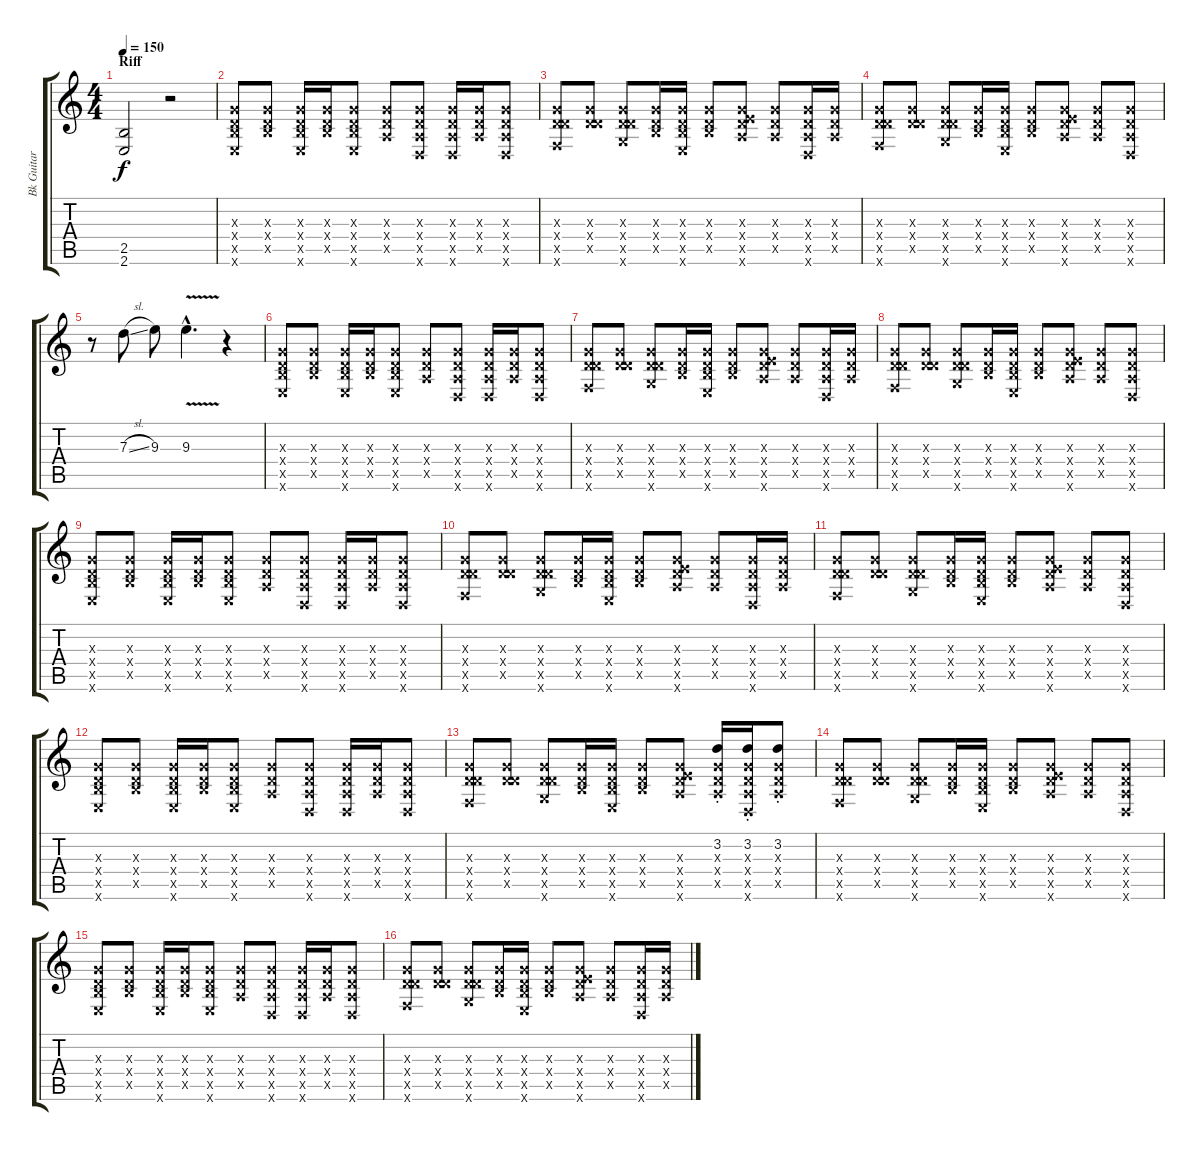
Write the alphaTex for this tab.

\track ("Bk Guitar " "Bk Guitar ") {instrument overdrivenguitar}
\staff {score tabs}
\tuning (E4 B3 G3 D3 A2 D2) {hide}
\ts (4 4)
\section ("" "Riff")
\tempo 150
\clef g2
\ks c
(2.5 2.6).2{dy f volume 12} r.2 |
(0.3{x} 0.4{x} 2.5{x} 2.6{x}).8{volume 16} (0.3{x} 0.4{x} 2.5{x}).8 (0.3{x} 0.4{x} 2.5{x} 2.6{x}).16 (0.3{x} 0.4{x} 2.5{x}).16 (0.3{x} 0.4{x} 2.5{x} 2.6{x}).8 (0.3{x} 0.4{x} 0.5{x}).8 (0.3{x} 0.4{x} 0.5{x} 0.6{x}).8 (0.3{x} 0.4{x} 0.5{x} 0.6{x}).16 (0.3{x} 0.4{x} 0.5{x}).16 (0.3{x} 0.4{x} 0.5{x} 0.6{x}).8 |
(0.3{x} 0.4{x} 5.5{x} 3.6{x}).8 (0.3{x} 0.4{x} 5.5{x}).8 (0.3{x} 0.4{x} 5.5{x} 5.6{x}).8 (0.3{x} 0.4{x} 2.5{x}).16 (0.3{x} 0.4{x} 2.5{x} 2.6{x}).16 (0.3{x} 0.4{x} 2.5{x}).8 (0.3{x} 0.4{x} 7.5{x} 7.6{x}).8 (0.3{x} 0.4{x} 0.5{x}).8 (0.3{x} 0.4{x} 0.5{x} 0.6{x}).16 (0.3{x} 0.4{x} 0.5{x}).16 |
(0.3{x} 0.4{x} 5.5{x} 3.6{x}).8 (0.3{x} 0.4{x} 5.5{x}).8 (0.3{x} 0.4{x} 5.5{x} 5.6{x}).8 (0.3{x} 0.4{x} 2.5{x}).16 (0.3{x} 0.4{x} 2.5{x} 2.6{x}).16 (0.3{x} 0.4{x} 2.5{x}).8 (0.3{x} 0.4{x} 7.5{x} 7.6{x}).8 (0.3{x} 0.4{x} 0.5{x}).8 (0.3{x} 0.4{x} 0.5{x} 0.6{x}).8 |
r.8 7.3{sl}.8 9.3.8 9.3{v hac}.4{d} r.4 |
(0.3{x} 0.4{x} 2.5{x} 2.6{x}).8 (0.3{x} 0.4{x} 2.5{x}).8 (0.3{x} 0.4{x} 2.5{x} 2.6{x}).16 (0.3{x} 0.4{x} 2.5{x}).16 (0.3{x} 0.4{x} 2.5{x} 2.6{x}).8 (0.3{x} 0.4{x} 0.5{x}).8 (0.3{x} 0.4{x} 0.5{x} 0.6{x}).8 (0.3{x} 0.4{x} 0.5{x} 0.6{x}).16 (0.3{x} 0.4{x} 0.5{x}).16 (0.3{x} 0.4{x} 0.5{x} 0.6{x}).8 |
(0.3{x} 0.4{x} 5.5{x} 3.6{x}).8 (0.3{x} 0.4{x} 5.5{x}).8 (0.3{x} 0.4{x} 5.5{x} 5.6{x}).8 (0.3{x} 0.4{x} 2.5{x}).16 (0.3{x} 0.4{x} 2.5{x} 2.6{x}).16 (0.3{x} 0.4{x} 2.5{x}).8 (0.3{x} 0.4{x} 7.5{x} 7.6{x}).8 (0.3{x} 0.4{x} 0.5{x}).8 (0.3{x} 0.4{x} 0.5{x} 0.6{x}).16 (0.3{x} 0.4{x} 0.5{x}).16 |
(0.3{x} 0.4{x} 5.5{x} 3.6{x}).8 (0.3{x} 0.4{x} 5.5{x}).8 (0.3{x} 0.4{x} 5.5{x} 5.6{x}).8 (0.3{x} 0.4{x} 2.5{x}).16 (0.3{x} 0.4{x} 2.5{x} 2.6{x}).16 (0.3{x} 0.4{x} 2.5{x}).8 (0.3{x} 0.4{x} 7.5{x} 7.6{x}).8 (0.3{x} 0.4{x} 0.5{x}).8 (0.3{x} 0.4{x} 0.5{x} 0.6{x}).8 |
(0.3{x} 0.4{x} 2.5{x} 2.6{x}).8 (0.3{x} 0.4{x} 2.5{x}).8 (0.3{x} 0.4{x} 2.5{x} 2.6{x}).16 (0.3{x} 0.4{x} 2.5{x}).16 (0.3{x} 0.4{x} 2.5{x} 2.6{x}).8 (0.3{x} 0.4{x} 0.5{x}).8 (0.3{x} 0.4{x} 0.5{x} 0.6{x}).8 (0.3{x} 0.4{x} 0.5{x} 0.6{x}).16 (0.3{x} 0.4{x} 0.5{x}).16 (0.3{x} 0.4{x} 0.5{x} 0.6{x}).8 |
(0.3{x} 0.4{x} 5.5{x} 3.6{x}).8 (0.3{x} 0.4{x} 5.5{x}).8 (0.3{x} 0.4{x} 5.5{x} 5.6{x}).8 (0.3{x} 0.4{x} 2.5{x}).16 (0.3{x} 0.4{x} 2.5{x} 2.6{x}).16 (0.3{x} 0.4{x} 2.5{x}).8 (0.3{x} 0.4{x} 7.5{x} 7.6{x}).8 (0.3{x} 0.4{x} 0.5{x}).8 (0.3{x} 0.4{x} 0.5{x} 0.6{x}).16 (0.3{x} 0.4{x} 0.5{x}).16 |
(0.3{x} 0.4{x} 5.5{x} 3.6{x}).8 (0.3{x} 0.4{x} 5.5{x}).8 (0.3{x} 0.4{x} 5.5{x} 5.6{x}).8 (0.3{x} 0.4{x} 2.5{x}).16 (0.3{x} 0.4{x} 2.5{x} 2.6{x}).16 (0.3{x} 0.4{x} 2.5{x}).8 (0.3{x} 0.4{x} 7.5{x} 7.6{x}).8 (0.3{x} 0.4{x} 0.5{x}).8 (0.3{x} 0.4{x} 0.5{x} 0.6{x}).8 |
(0.3{x} 0.4{x} 2.5{x} 2.6{x}).8 (0.3{x} 0.4{x} 2.5{x}).8 (0.3{x} 0.4{x} 2.5{x} 2.6{x}).16 (0.3{x} 0.4{x} 2.5{x}).16 (0.3{x} 0.4{x} 2.5{x} 2.6{x}).8 (0.3{x} 0.4{x} 0.5{x}).8 (0.3{x} 0.4{x} 0.5{x} 0.6{x}).8 (0.3{x} 0.4{x} 0.5{x} 0.6{x}).16 (0.3{x} 0.4{x} 0.5{x}).16 (0.3{x} 0.4{x} 0.5{x} 0.6{x}).8 |
(0.3{x} 0.4{x} 5.5{x} 3.6{x}).8 (0.3{x} 0.4{x} 5.5{x}).8 (0.3{x} 0.4{x} 5.5{x} 5.6{x}).8 (0.3{x} 0.4{x} 2.5{x}).16 (0.3{x} 0.4{x} 2.5{x} 2.6{x}).16 (0.3{x} 0.4{x} 2.5{x}).8 (0.3{x} 0.4{x} 7.5{x} 7.6{x}).8 (3.2{st} 0.3{x} 0.4{x} 0.5{x}).16 (3.2{st} 0.3{x} 0.4{x} 0.5{x} 0.6{x}).16 (3.2{st} 0.3{x} 0.4{x} 0.5{x}).8 |
(0.3{x} 0.4{x} 5.5{x} 3.6{x}).8 (0.3{x} 0.4{x} 5.5{x}).8 (0.3{x} 0.4{x} 5.5{x} 5.6{x}).8 (0.3{x} 0.4{x} 2.5{x}).16 (0.3{x} 0.4{x} 2.5{x} 2.6{x}).16 (0.3{x} 0.4{x} 2.5{x}).8 (0.3{x} 0.4{x} 7.5{x} 7.6{x}).8 (0.3{x} 0.4{x} 0.5{x}).8 (0.3{x} 0.4{x} 0.5{x} 0.6{x}).8 |
(0.3{x} 0.4{x} 2.5{x} 2.6{x}).8 (0.3{x} 0.4{x} 2.5{x}).8 (0.3{x} 0.4{x} 2.5{x} 2.6{x}).16 (0.3{x} 0.4{x} 2.5{x}).16 (0.3{x} 0.4{x} 2.5{x} 2.6{x}).8 (0.3{x} 0.4{x} 0.5{x}).8 (0.3{x} 0.4{x} 0.5{x} 0.6{x}).8 (0.3{x} 0.4{x} 0.5{x} 0.6{x}).16 (0.3{x} 0.4{x} 0.5{x}).16 (0.3{x} 0.4{x} 0.5{x} 0.6{x}).8 |
(0.3{x} 0.4{x} 5.5{x} 3.6{x}).8 (0.3{x} 0.4{x} 5.5{x}).8 (0.3{x} 0.4{x} 5.5{x} 5.6{x}).8 (0.3{x} 0.4{x} 2.5{x}).16 (0.3{x} 0.4{x} 2.5{x} 2.6{x}).16 (0.3{x} 0.4{x} 2.5{x}).8 (0.3{x} 0.4{x} 7.5{x} 7.6{x}).8 (0.3{x} 0.4{x} 0.5{x}).8 (0.3{x} 0.4{x} 0.5{x} 0.6{x}).16 (0.3{x} 0.4{x} 0.5{x}).16
